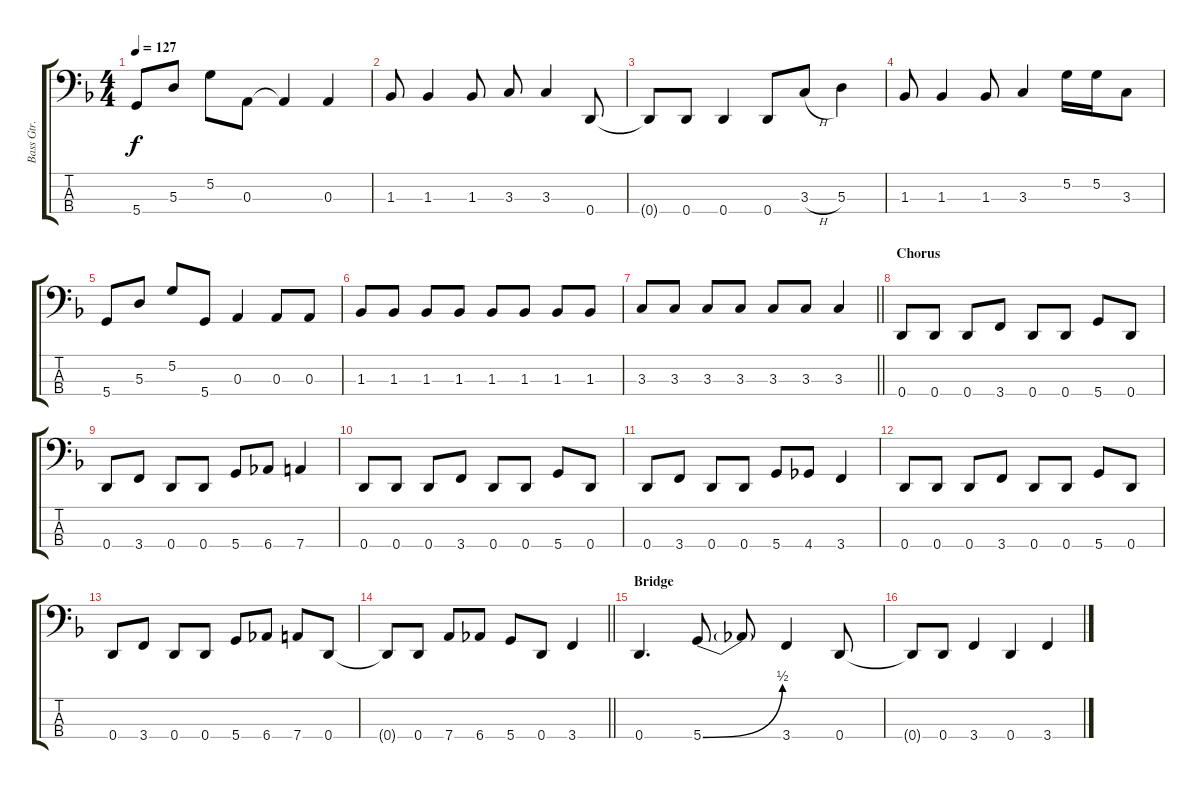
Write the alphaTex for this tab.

\track ("Bass Gtr." "Bass Gtr.") {instrument electricbasspick}
\staff {score tabs}
\tuning (G2 D2 A1 D1) {hide}
\ts (4 4)
\tempo 127
\clef f4
\ks dminor
5.4.8{dy f} 5.3.8 5.2.8 0.3.8 0.3{t}.4 0.3.4 |
1.3.8 1.3.4 1.3.8 3.3.8 3.3.4 0.4.8 |
0.4{t}.8 0.4.8 0.4.4 0.4.8 3.3{h}.8 5.3.4 |
1.3.8 1.3.4 1.3.8 3.3.4 5.2.16 5.2.16 3.3.8 |
5.4.8 5.3.8 5.2.8 5.4.8 0.3.4 0.3.8 0.3.8 |
1.3.8 1.3.8 1.3.8 1.3.8 1.3.8 1.3.8 1.3.8 1.3.8 |
\barLineRight lightlight
3.3.8 3.3.8 3.3.8 3.3.8 3.3.8 3.3.8 3.3.4 |
\section ("" "Chorus")
0.4.8 0.4.8 0.4.8 3.4.8 0.4.8 0.4.8 5.4.8 0.4.8 |
0.4.8 3.4.8 0.4.8 0.4.8 5.4.8 6.4.8 7.4.4 |
0.4.8 0.4.8 0.4.8 3.4.8 0.4.8 0.4.8 5.4.8 0.4.8 |
0.4.8 3.4.8 0.4.8 0.4.8 5.4.8 4.4.8 3.4.4 |
0.4.8 0.4.8 0.4.8 3.4.8 0.4.8 0.4.8 5.4.8 0.4.8 |
0.4.8 3.4.8 0.4.8 0.4.8 5.4.8 6.4.8 7.4.8 0.4.8 |
\barLineRight lightlight
0.4{t}.8 0.4.8 7.4.8 6.4.8 5.4.8 0.4.8 3.4.4 |
\section ("" "Bridge")
0.4.4{d} 5.4{be (bend 0 0 60 2)}.8 5.4{t}.8 3.4.4 0.4.8 |
0.4{t}.8 0.4.8 3.4.4 0.4.4 3.4.4
